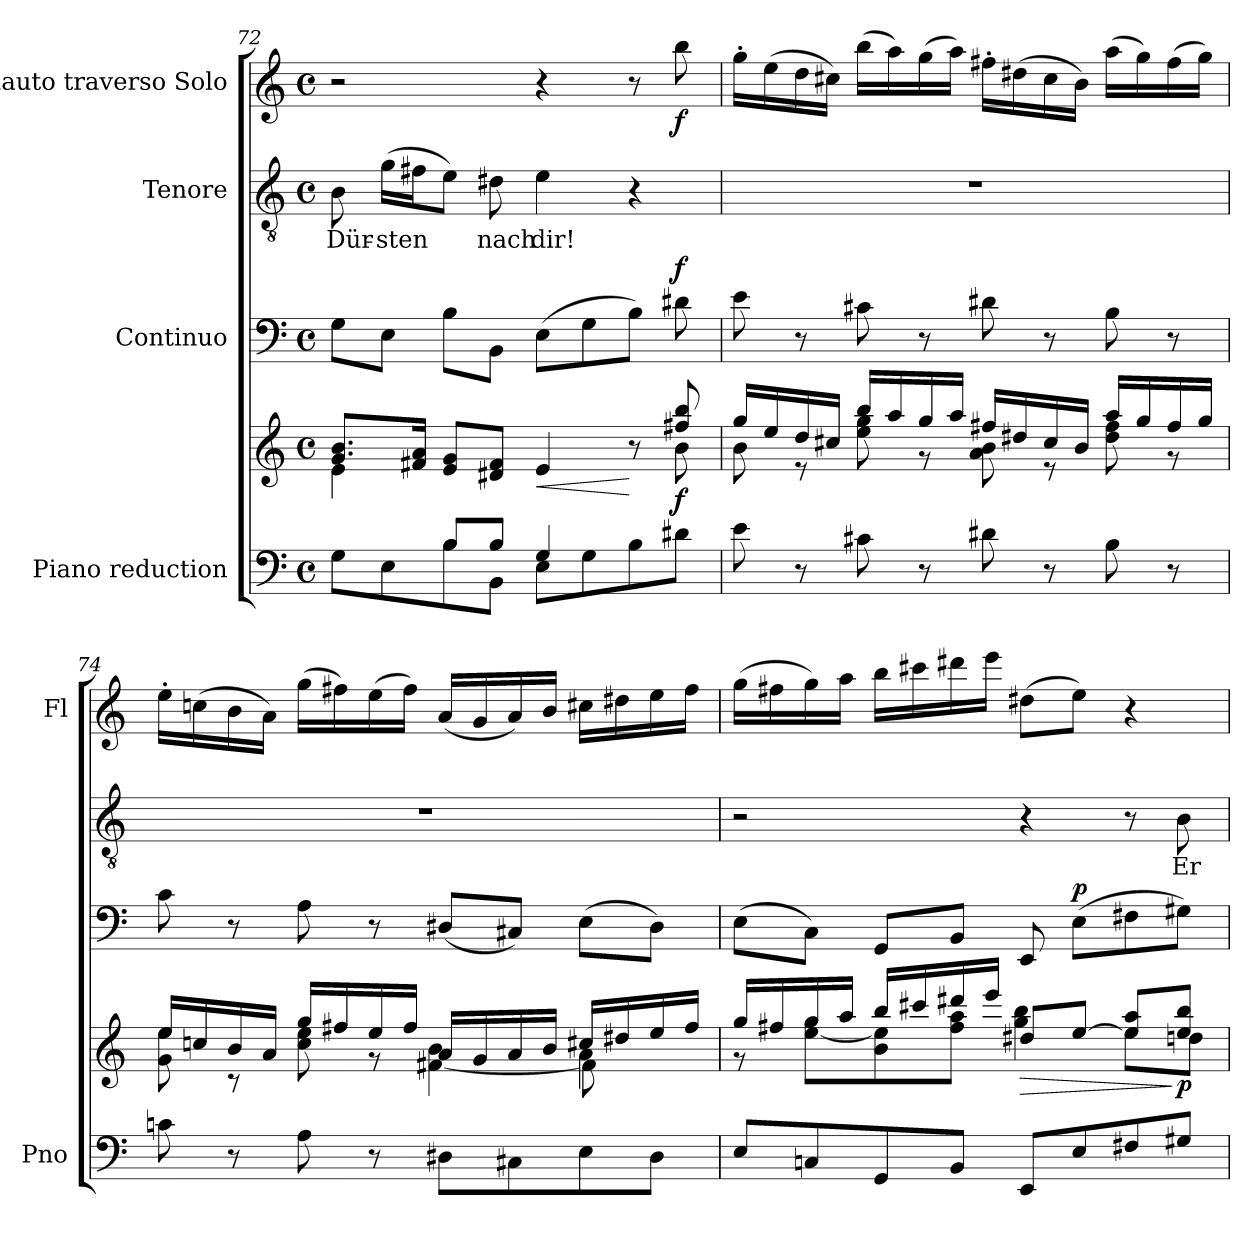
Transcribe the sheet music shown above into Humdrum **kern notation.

**kern	**kern	**dynam	**kern	**dynam	**kern	**text	**kern	**dynam
*part4	*part4	*part4	*part3	*part3	*part2	*part2	*part1	*part1
*staff5	*staff4	*staff4/5	*staff3	*staff3	*staff2	*staff2	*staff1	*staff1
*I"Piano reduction	*	*	*I"Continuo	*	*I"Tenore	*	*I"Flauto traverso Solo	*
*I'Pno	*	*	*	*	*	*	*I'Fl	*
*clefF4	*clefG2	*	*clefF4	*	*clefGv2	*	*clefG2	*
*k[]	*k[]	*	*k[]	*	*k[]	*	*k[]	*
*M4/4	*M4/4	*	*M4/4	*	*M4/4	*	*M4/4	*
*met(c)	*met(c)	*	*met(c)	*	*met(c)	*	*met(c)	*
=72	=72	=72	=72	=72	=72	=72	=72	=72
*^	*^	*	*	*	*	*	*	*
!	!	!	!	!	!	!	!	!LO:LY:b	!	!
4ryy	8G\L	8.g/ 8.b/L	4e\	.	8G\L	.	8B\	Dür-	2r	.
!	!	!	!	!	!	!	!	!LO:LY:b	!	!
.	8E\	.	.	.	8E\J	.	(>16g\LL	-sten	.	.
.	.	16f#X/ 16a/Jk	.	.	.	.	16f#X\J	.	.	.
8B/L	8B\	8e/ 8g/L	2ryy	.	8B\L	.	8e\J)	.	.	.
!	!	!	!	!	!	!	!	!LO:LY:b	!	!
8B/J	8BB\J	8d#X/ 8f#/J	.	.	8BB\J	.	8d#X\	nach	.	.
!	!	!	!	!LO:HP:b	!	!	!	!LO:LY:b	!	!
4G/	8E\L	4e/	.	<	(>8E\L	.	4e\	dir!	4r	.
.	8G\	.	.	.	8G\	.	.	.	.	.
4ryy	8B\	8r	8ryy	[	8B\J)	.	4r	.	8r	.
!	!	!	!	!LO:DY:a=2	!	!LO:DY:a	!	!	!	!LO:DY:b
.	8d#X\J	8ff#X/ 8bb/	8b\	f	8d#X\	f	.	.	8bb\	f
*v	*v	*	*	*	*	*	*	*	*	*
!!LO:LB:g=z
=73	=73	=73	=73	=73	=73	=73	=73	=73	=73
8e\	16gg/LL	8b\	.	8e\	.	1r	.	16gg'\LL	.
.	16ee/	.	.	.	.	.	.	(>16ee\	.
8r	16dd/	8r	.	8r	.	.	.	16dd\	.
.	16cc#X/JJ	.	.	.	.	.	.	16cc#X\JJ)	.
8c#X\	16bb/LL	8ee\ 8gg\	.	8c#X\	.	.	.	(>16bb\LL	.
.	16aa/	.	.	.	.	.	.	16aa\)	.
8r	16gg/	8r	.	8r	.	.	.	(>16gg\	.
.	16aa/JJ	.	.	.	.	.	.	16aa\JJ)	.
8d#X\	16ff#X/LL	8a\ 8b\	.	8d#X\	.	.	.	16ff#X'\LL	.
.	16dd#X/	.	.	.	.	.	.	(>16dd#X\	.
8r	16cc#/	8r	.	8r	.	.	.	16cc#\	.
.	16b/JJ	.	.	.	.	.	.	16b\JJ)	.
8B\	16aa/LL	8dd#\ 8ff#\	.	8B\	.	.	.	(>16aa\LL	.
.	16gg/	.	.	.	.	.	.	16gg\)	.
8r	16ff#/	8r	.	8r	.	.	.	(>16ff#\	.
.	16gg/JJ	.	.	.	.	.	.	16gg\JJ)	.
=74	=74	=74	=74	=74	=74	=74	=74	=74	=74
*^	*	*^	*	*	*	*	*	*	*
2..ryy	8cn\	16ee/LL	8g\ 8ee\	2ryy	.	8c\	.	1r	.	16ee'\LL	.
.	.	16ccn/	.	.	.	.	.	.	.	(>16ccn\	.
.	8r	16b/	8r	.	.	8r	.	.	.	16b\	.
.	.	16a/JJ	.	.	.	.	.	.	.	16a\JJ)	.
.	8A\	16gg/LL	8cc\ 8ee\	.	.	8A\	.	.	.	(>16gg\LL	.
.	.	16ff#X/	.	.	.	.	.	.	.	16ff#X\)	.
.	8r	16ee/	8r	.	.	8r	.	.	.	(>16ee\	.
.	.	16ff#/JJ	.	.	.	.	.	.	.	16ff#\JJ)	.
.	8D#X\L	16a/LL	[4f#X\ 4b\	4ryy	.	(<8D#X/L	.	.	.	(<16a/LL	.
.	.	16g/	.	.	.	.	.	.	.	16g/	.
.	8C#X\	16a/	.	.	.	8C#X/J)	.	.	.	16a/)	.
.	.	16b/JJ	.	.	.	.	.	.	.	16b/JJ	.
.	8E\	16cc#X/LL	4a\	8f#\L]	.	(>8E\L	.	.	.	16cc#X\LL	.
.	.	16dd#X/	.	.	.	.	.	.	.	16dd#X\	.
8B/J	8D#\J	16ee/	.	8ryy	.	8D#\J)	.	.	.	16ee\	.
.	.	16ff#/JJ	.	.	.	.	.	.	.	16ff#\JJ	.
*v	*v	*	*	*	*	*	*	*	*	*	*
*	*	*v	*v	*	*	*	*	*	*	*
=75	=75	=75	=75	=75	=75	=75	=75	=75	=75
8E/L	16gg/LL	8r	.	(>8E\L	.	2r	.	(>16gg\LL	.
.	16ff#X/	.	.	.	.	.	.	16ff#X\	.
8Cn/	16gg/	[8ee\ 8gg\L	.	8C\J)	.	.	.	16gg\)	.
.	16aa/JJ	.	.	.	.	.	.	16aa\JJ	.
8GG/	16bb/LL	8b\ 8ee\]	.	8GG/L	.	.	.	16bb\LL	.
.	16ccc#X/	.	.	.	.	.	.	16ccc#X\	.
8BB/J	16ddd#X/	8ff#\ 8aa\J	.	8BB/J	.	.	.	16ddd#X\	.
.	16eee/JJ	.	.	.	.	.	.	16eee\JJ	.
!	!	!	!LO:HP:b	!	!	!	!	!	!
8EE/L	8dd#X/L	4gg\ 4bb\	>	8EE/	.	4r	.	(>8dd#X\L	.
!	!	!	!	!	!LO:DY:a	!	!	!	!
8E/	[8ee/J	.	.	(>8E\L	p	.	.	8ee\J)	.
8F#X/	8ee/] 8aa/L	8ee\L	.	8F#X\	.	8r	.	4r	.
!	!	!	!LO:DY:n=1:b	!	!	!	!LO:LY:b	!	!
8G#X/J	8ee/ 8bb/J	8ddn\J	] p	8G#X\J)	.	8B\	Er-	.	.
*	*v	*v	*	*	*	*	*	*	*
=	=	=	=	=	=	=	=	=
*-	*-	*-	*-	*-	*-	*-	*-	*-
